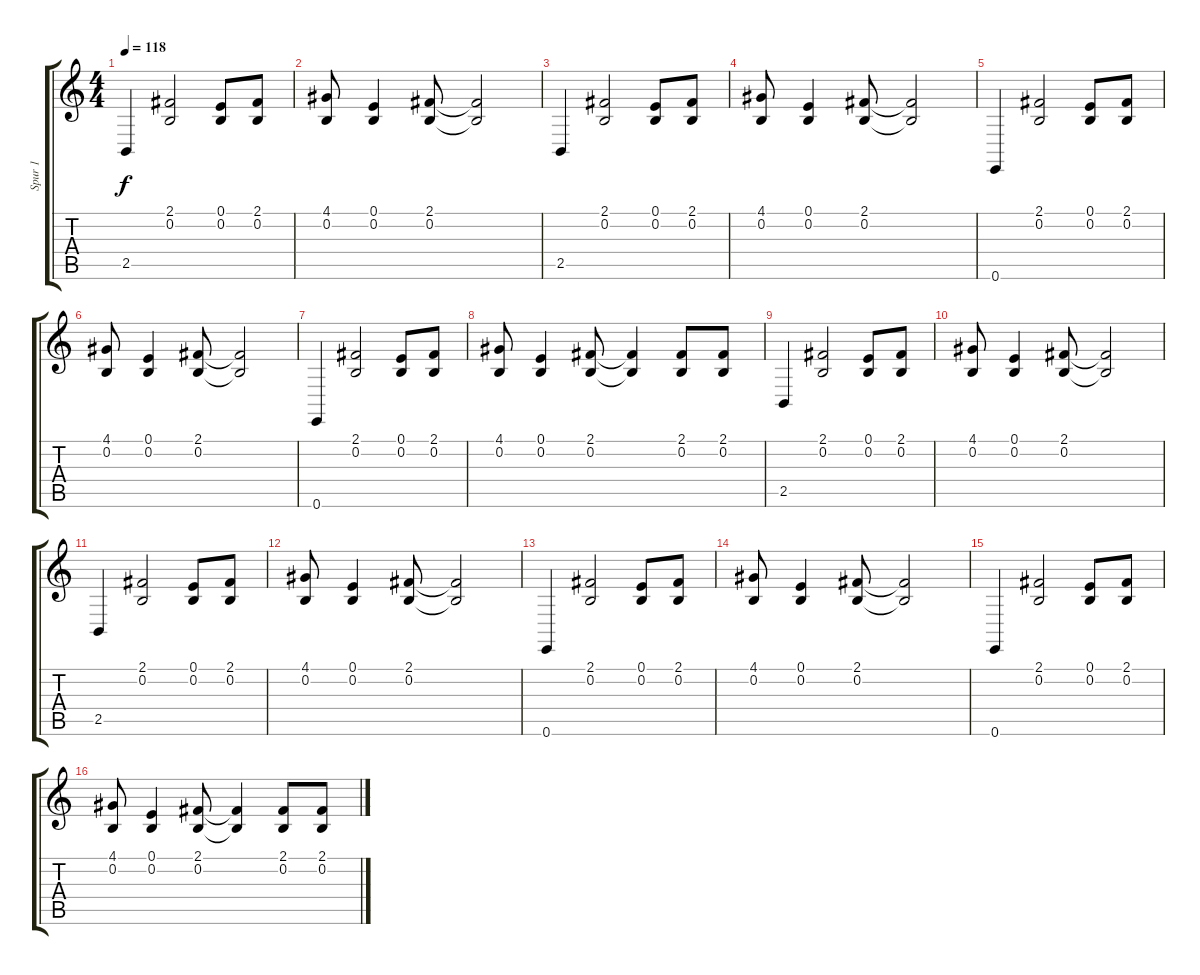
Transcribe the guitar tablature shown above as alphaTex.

\track ("Spur 1" "Spur 1") {instrument acousticgrandpiano}
\staff {score tabs}
\tuning (E4 B3 G3 D3 A2 E2) {hide}
\ts (4 4)
\tempo 118
\clef g2
\ks c
2.5.4{dy f instrument slapbass1} (2.1 0.2).2 (0.1 0.2).8 (2.1 0.2).8 |
(4.1 0.2).8 (0.1 0.2).4 (2.1 0.2).8 (2.1{t} 0.2{t}).2 |
2.5.4 (2.1 0.2).2 (0.1 0.2).8 (2.1 0.2).8 |
(4.1 0.2).8 (0.1 0.2).4 (2.1 0.2).8 (2.1{t} 0.2{t}).2 |
0.6.4 (2.1 0.2).2 (0.1 0.2).8 (2.1 0.2).8 |
(4.1 0.2).8 (0.1 0.2).4 (2.1 0.2).8 (2.1{t} 0.2{t}).2 |
0.6.4 (2.1 0.2).2 (0.1 0.2).8 (2.1 0.2).8 |
(4.1 0.2).8 (0.1 0.2).4 (2.1 0.2).8 (2.1{t} 0.2{t}).4 (2.1 0.2).8 (2.1 0.2).8 |
2.5.4{instrument slapbass2} (2.1 0.2).2 (0.1 0.2).8 (2.1 0.2).8 |
(4.1 0.2).8 (0.1 0.2).4 (2.1 0.2).8 (2.1{t} 0.2{t}).2 |
2.5.4 (2.1 0.2).2 (0.1 0.2).8 (2.1 0.2).8 |
(4.1 0.2).8 (0.1 0.2).4 (2.1 0.2).8 (2.1{t} 0.2{t}).2 |
0.6.4 (2.1 0.2).2 (0.1 0.2).8 (2.1 0.2).8 |
(4.1 0.2).8 (0.1 0.2).4 (2.1 0.2).8 (2.1{t} 0.2{t}).2 |
0.6.4 (2.1 0.2).2 (0.1 0.2).8 (2.1 0.2).8 |
(4.1 0.2).8 (0.1 0.2).4 (2.1 0.2).8 (2.1{t} 0.2{t}).4 (2.1 0.2).8 (2.1 0.2).8
